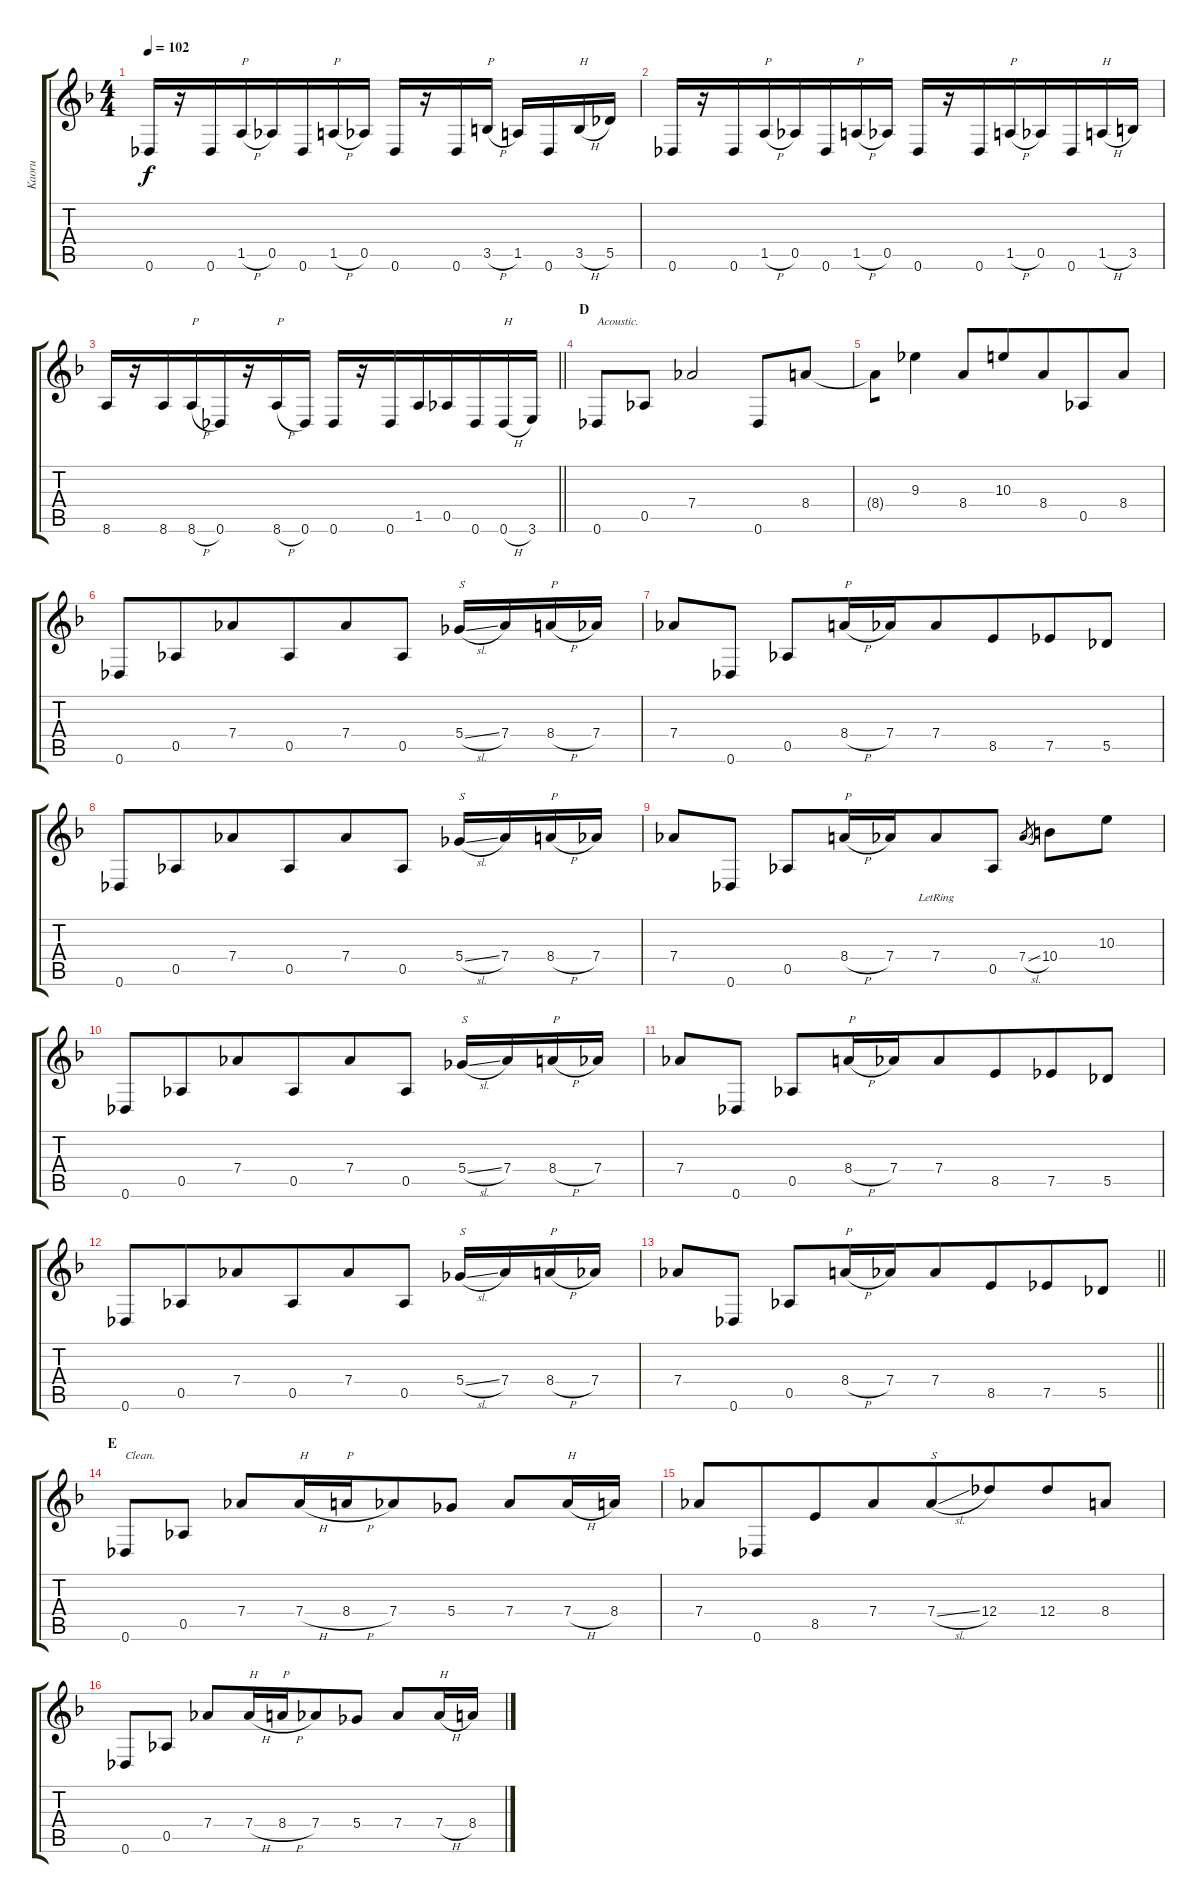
\track ("Kaoru" "Kaoru") {instrument acousticguitarsteel}
\staff {score tabs}
\tuning (Eb4 Bb3 Gb3 Db3 Ab2 Db2) {hide}
\ts (4 4)
\tempo 102
\clef g2
\ks f
0.6.16{dy f beam merge} r.16 0.6.16 1.5{h}.16{txt "P" beam merge} 0.5.16 0.6.16 1.5{h}.16{txt "P"} 0.5.16 0.6.16{beam merge} r.16 0.6.16 3.5{h}.16{txt "P"} 1.5.16 0.6.16 3.5{h}.16{txt "H"} 5.5.16 |
0.6.16{beam merge} r.16 0.6.16 1.5{h}.16{txt "P" beam merge} 0.5.16 0.6.16 1.5{h}.16{txt "P"} 0.5.16 0.6.16{beam merge} r.16 0.6.16 1.5{h}.16{txt "P" beam merge} 0.5.16 0.6.16 1.5{h}.16{txt "H"} 3.5.16 |
\barLineRight lightlight
8.6.16{beam merge} r.16 8.6.16 8.6{h}.16{txt "P" beam merge} 0.6.16 r.16 8.6{h}.16{txt "P"} 0.6.16 0.6.16{beam merge} r.16 0.6.16 1.5.16{beam merge} 0.5.16 0.6.16 0.6{h}.16{txt "H"} 3.6.16 |
\section ("" "D")
0.6.8{txt "Acoustic." instrument acousticguitarsteel beam merge} 0.5.8 7.4.2 0.6.8 8.4.8 |
8.4{t}.8{beam merge} 9.3.4 8.4.8{beam merge} 10.3.8{beam Up} 8.4.8{beam Up beam merge} 0.5.8 8.4.8 |
0.6.8{beam merge} 0.5.8{beam merge} 7.4.8 0.5.8{beam merge} 7.4.8 0.5.8 5.4{sl}.16{txt "S"} 7.4.16{beam merge} 8.4{h}.16{txt "P"} 7.4.16 |
7.4.8{beam merge} 0.6.8 0.5.8 8.4{h}.16{txt "P"} 7.4.16{beam merge} 7.4.8 8.5.8{beam merge} 7.5.8 5.5.8 |
0.6.8{beam merge} 0.5.8{beam merge} 7.4.8 0.5.8{beam merge} 7.4.8 0.5.8 5.4{sl}.16{txt "S"} 7.4.16{beam merge} 8.4{h}.16{txt "P"} 7.4.16 |
7.4.8{beam merge} 0.6.8 0.5.8 8.4{h}.16{txt "P"} 7.4.16{beam merge} 7.4{lr}.8 0.5.8 7.4{sl}.8{gr beam merge} 10.4.8 10.3.8 |
0.6.8{beam merge} 0.5.8{beam merge} 7.4.8 0.5.8{beam merge} 7.4.8 0.5.8 5.4{sl}.16{txt "S"} 7.4.16{beam merge} 8.4{h}.16{txt "P"} 7.4.16 |
7.4.8{beam merge} 0.6.8 0.5.8 8.4{h}.16{txt "P"} 7.4.16{beam merge} 7.4.8 8.5.8{beam merge} 7.5.8 5.5.8 |
0.6.8{beam merge} 0.5.8{beam merge} 7.4.8 0.5.8{beam merge} 7.4.8 0.5.8 5.4{sl}.16{txt "S"} 7.4.16{beam merge} 8.4{h}.16{txt "P"} 7.4.16 |
\barLineRight lightlight
7.4.8{beam merge} 0.6.8 0.5.8 8.4{h}.16{txt "P"} 7.4.16{beam merge} 7.4.8 8.5.8{beam merge} 7.5.8 5.5.8 |
\section ("" "E")
0.6.8{txt "Clean." instrument electricguitarclean beam merge} 0.5.8 7.4.8{beam merge} 7.4{h}.16{txt "H"} 8.4{h}.16{txt "P" beam merge} 7.4.8 5.4.8 7.4.8{beam merge} 7.4{h}.16{txt "H"} 8.4.16 |
7.4.8{beam merge} 0.6.8{beam merge} 8.5.8 7.4.8{beam merge} 7.4{sl}.8{txt "S"} 12.4.8{beam merge} 12.4.8 8.4.8 |
0.6.8{beam merge} 0.5.8 7.4.8{beam merge} 7.4{h}.16{txt "H"} 8.4{h}.16{txt "P" beam merge} 7.4.8 5.4.8 7.4.8{beam merge} 7.4{h}.16{txt "H"} 8.4.16
